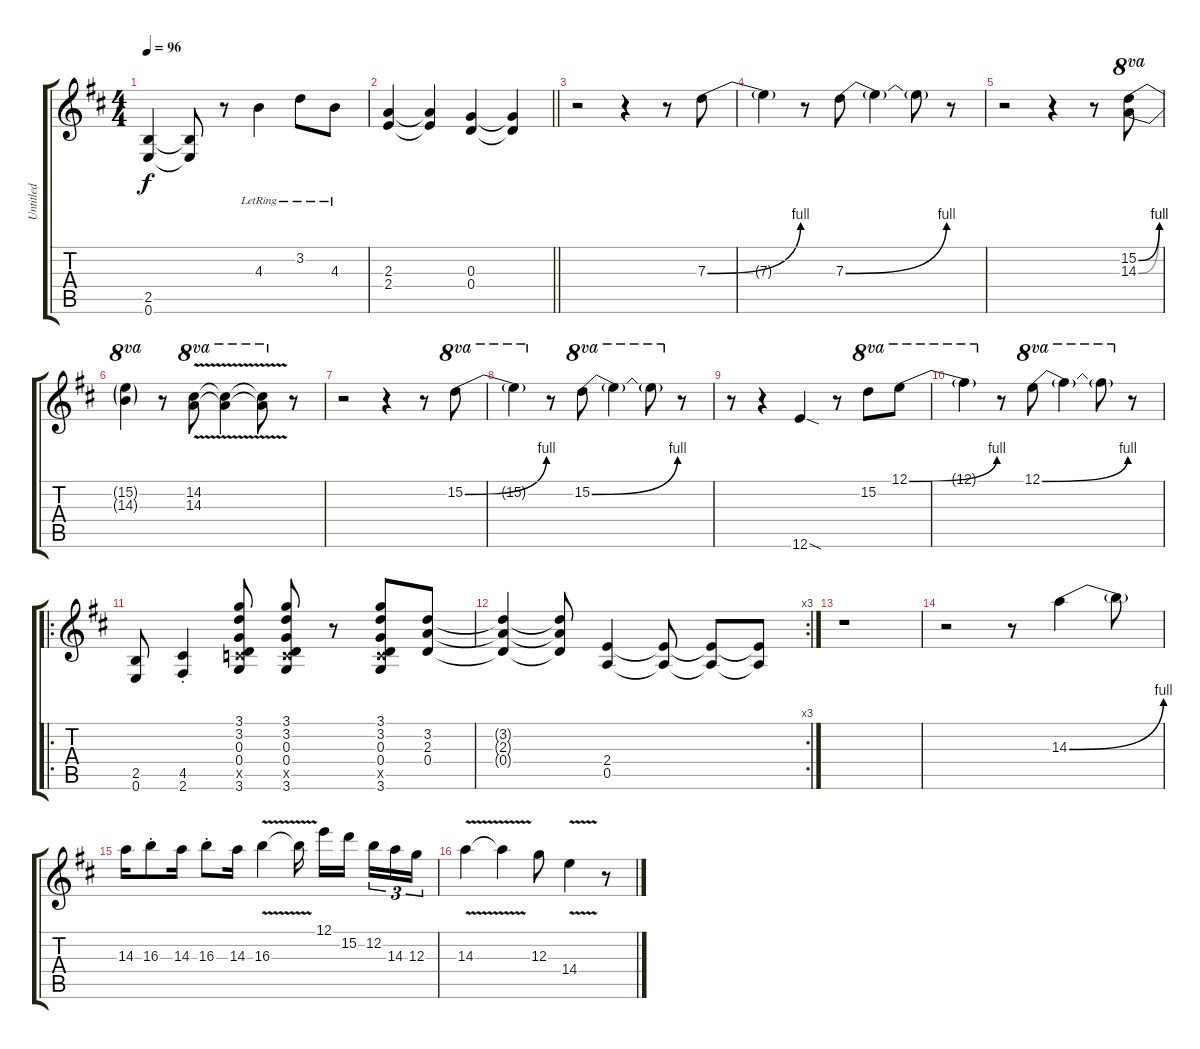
\track ("Untitled" "Untitled") {instrument distortionguitar}
\staff {score tabs}
\tuning (E4 B3 G3 D3 A2 E2) {hide}
\ts (4 4)
\tempo 96
\clef g2
\ks d
(2.5 0.6).4{dy f} (2.5{t} 0.6{t}).8 r.8 4.3{lr}.4 3.2{lr}.8 4.3{lr}.8 |
\barLineRight lightlight
(2.3 2.4).4 (2.3{t} 2.4{t}).4 (0.3 0.4).4 (0.3{t} 0.4{t}).4 |
r.2 r.4 r.8 7.3{be (bend 0 0 60 4)}.8 |
7.3{t}.4 r.8 7.3{be (bend 0 0 60 4)}.8 7.3{t}.4 7.3{t}.8 r.8 |
r.2 r.4 r.8 (15.2{be (bend 0 0 60 4)} 14.3{be (bend 0 0 60 4)}).8{ot 8va} |
(15.2{t} 14.3{t}).4{ot 8va} r.8 (14.2{v} 14.3{v}).8{ot 8va} (14.2{v t} 14.3{v t}).4{ot 8va} (14.2{v t} 14.3{v t}).8{ot 8va} r.8 |
r.2 r.4 r.8 15.2{be (bend 0 0 60 4)}.8{ot 8va} |
15.2{t}.4{ot 8va} r.8 15.2{be (bend 0 0 60 4)}.8{ot 8va} 15.2{t}.4{ot 8va} 15.2{t}.8{ot 8va} r.8 |
r.8 r.4 12.6{sod}.4 r.8 15.2.8{ot 8va} 12.1{be (bend 0 0 60 4)}.8{ot 8va} |
12.1{t}.4{ot 8va} r.8 12.1{be (bend 0 0 60 4)}.8{ot 8va} 12.1{t}.4{ot 8va} 12.1{t}.8{ot 8va} r.8 |
\ro
(2.5 0.6).8 (4.5{st} 2.6{st}).4 (3.1 3.2 0.3 0.4 3.5{x} 3.6).8 (3.1 3.2 0.3 0.4 3.5{x} 3.6).8 r.8 (3.1 3.2 0.3 0.4 3.5{x} 3.6).8 (3.2 2.3 0.4).8 |
\rc 3
(3.2{t} 2.3{t} 0.4{t}).4 (3.2{t} 2.3{t} 0.4{t}).8 (2.4 0.5).4 (2.4{t} 0.5{t}).8 (2.4{t} 0.5{t}).8 (2.4{t} 0.5{t}).8 |
r.1 |
r.2 r.8 14.3{be (bend 0 0 60 4)}.4 14.3{t}.8 |
14.3.16 16.3{st}.8 14.3.16 16.3{st}.8 14.3.16 16.3{v}.4 16.3{v t}.16 12.1.16 15.2.16{beam splitsecondary} 12.2.16{tu (3 2)} 14.3.16{tu (3 2)} 12.3.16{tu (3 2)} |
14.3{v}.4 14.3{v t}.4 12.3.8 14.4{v}.4 r.8
